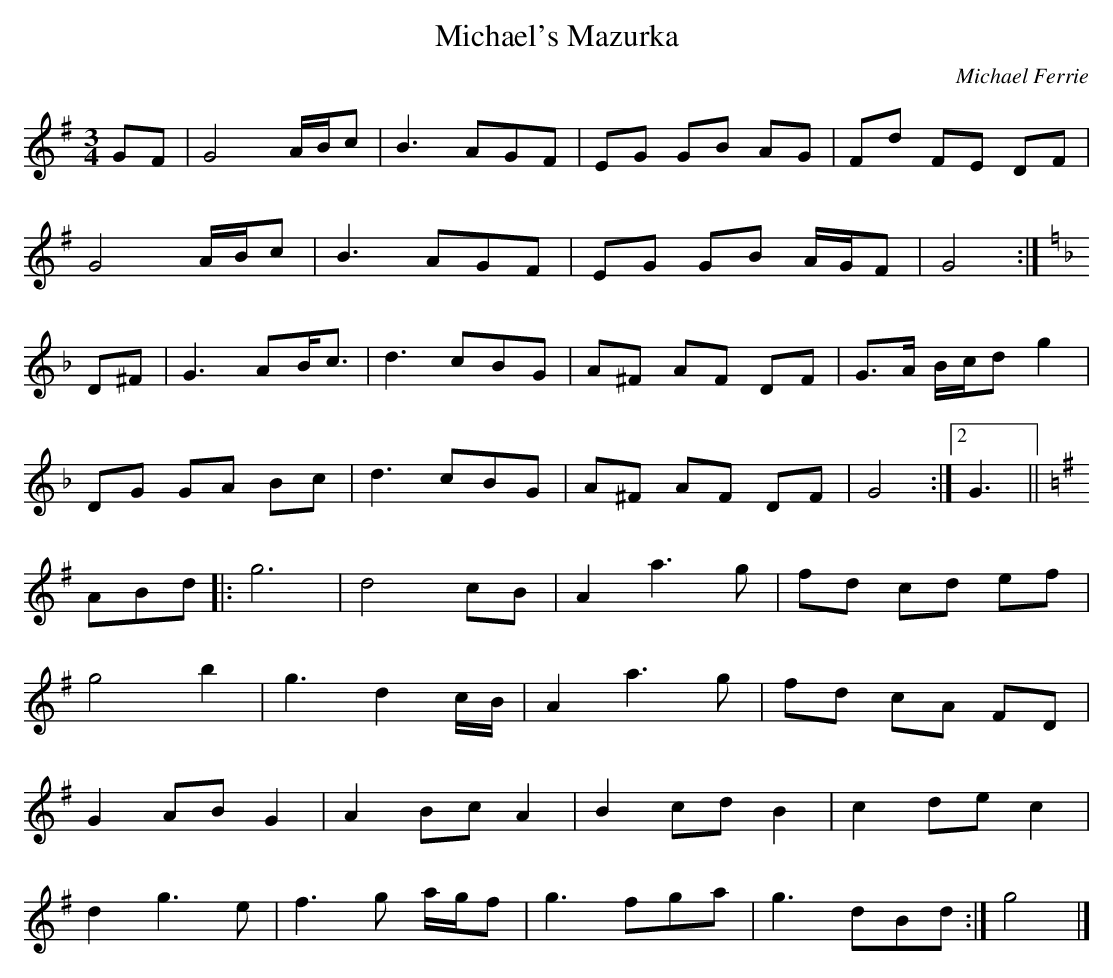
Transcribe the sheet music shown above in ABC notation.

X:1
T:Michael's Mazurka
C:Michael Ferrie
M:3/4
L:1/8
K:G
GF | G4 A/B/c | B3 AGF | EG GB AG    | Fd FE DF |
     G4 A/B/c | B3 AGF | EG GB A/G/F | G4      :|
K:GDor
D^F | G3  AB<c | d3 cBG | A^F AF DF | G>A B/c/d g2 |
      DG GA Bc | d3 cBG | A^F AF DF | 1 G4        :|2 G3 ||
K:G
ABd |: g6       | d4  cB     | A2 a3 g  |   fd cd ef |
       g4 b2    | g3 d2 c/B/ | A2 a3 g  |   fd cA FD |
       G2 AB G2 | A2 Bc A2   | B2 cd B2 |   c2 de c2 |
       d2 g3  e | f3 g a/g/f | g3  fga  | 1 g3  dBd :| 2 g4 |]
